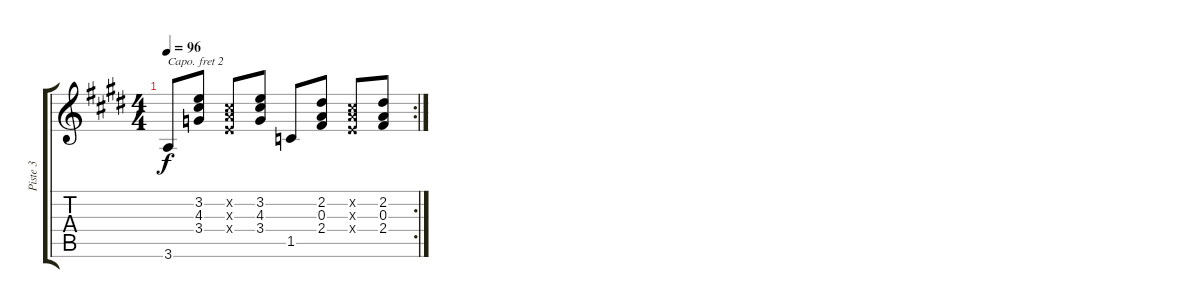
\track ("Piste 3" "Piste 3") {instrument acousticguitarnylon}
\staff {score tabs}
\capo 2
\tuning (E4 B3 G3 D3 A2 E2) {hide}
\rc 2
\ts (4 4)
\tempo 96
\clef g2
\ks e
3.6.8{dy f} (3.2 4.3 3.4).8 (0.2{x} 0.3{x} 0.4{x}).8 (3.2 4.3 3.4).8 1.5.8 (2.2 0.3 2.4).8 (0.2{x} 0.3{x} 0.4{x}).8 (2.2 0.3 2.4).8
